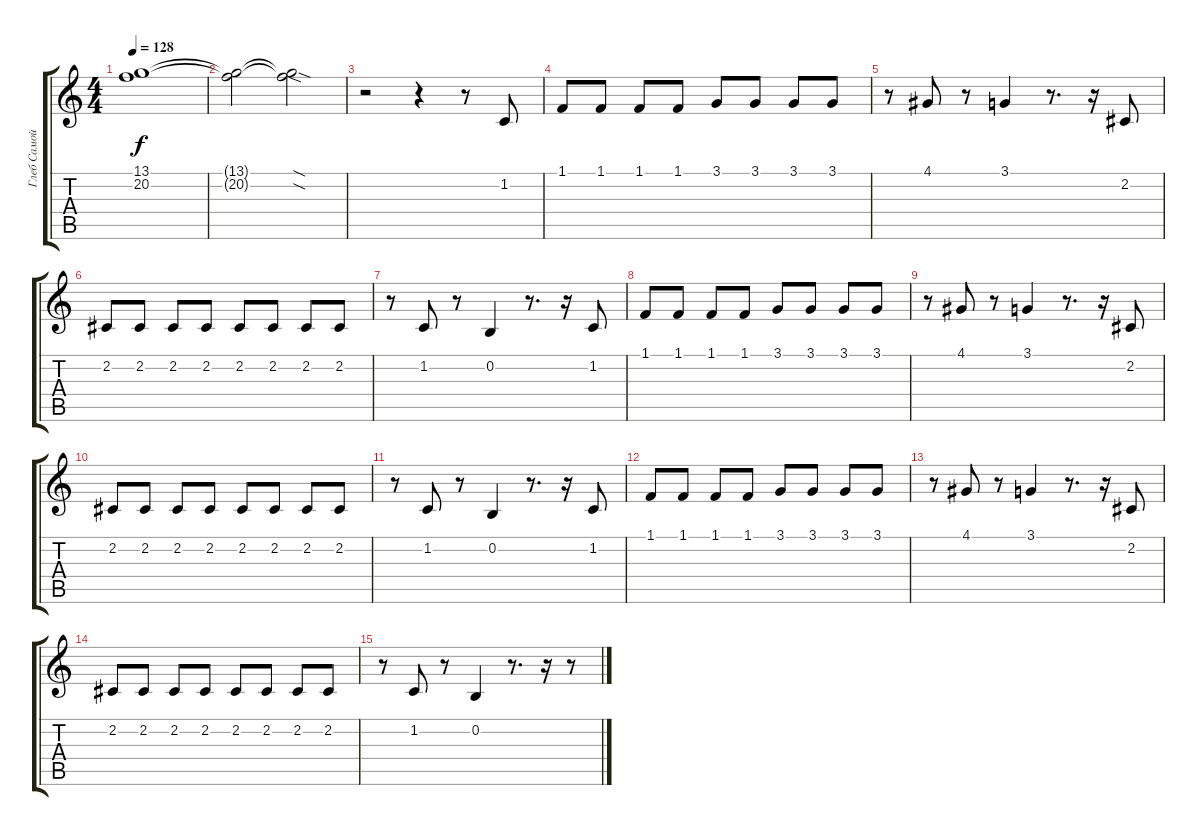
\track ("Глеб Самойлов (fx)" "Глеб Самой") {instrument lead6voice}
\staff {score tabs}
\tuning (E4 B3 G3 D3 A2 E2) {hide}
\ts (4 4)
\tempo 128
\clef g2
\ks c
(13.1{t} 20.2{t}).1{dy f} |
(13.1{t} 20.2{t}).2 (13.1{sod t} 20.2{sod t}).2 |
r.2{volume 15 instrument voiceoohs} r.4 r.8 1.2.8 |
1.1.8 1.1.8 1.1.8 1.1.8 3.1.8 3.1.8 3.1.8 3.1.8 |
r.8 4.1.8 r.8 3.1.4 r.8{d} r.16 2.2.8 |
2.2.8 2.2.8 2.2.8 2.2.8 2.2.8 2.2.8 2.2.8 2.2.8 |
r.8 1.2.8 r.8 0.2.4 r.8{d} r.16 1.2.8 |
1.1.8 1.1.8 1.1.8 1.1.8 3.1.8 3.1.8 3.1.8 3.1.8 |
r.8 4.1.8 r.8 3.1.4 r.8{d} r.16 2.2.8 |
2.2.8 2.2.8 2.2.8 2.2.8 2.2.8 2.2.8 2.2.8 2.2.8 |
r.8 1.2.8 r.8 0.2.4 r.8{d} r.16 1.2.8 |
1.1.8 1.1.8 1.1.8 1.1.8 3.1.8 3.1.8 3.1.8 3.1.8 |
r.8 4.1.8 r.8 3.1.4 r.8{d} r.16 2.2.8 |
2.2.8 2.2.8 2.2.8 2.2.8 2.2.8 2.2.8 2.2.8 2.2.8 |
r.8 1.2.8 r.8 0.2.4 r.8{d} r.16 r.8
